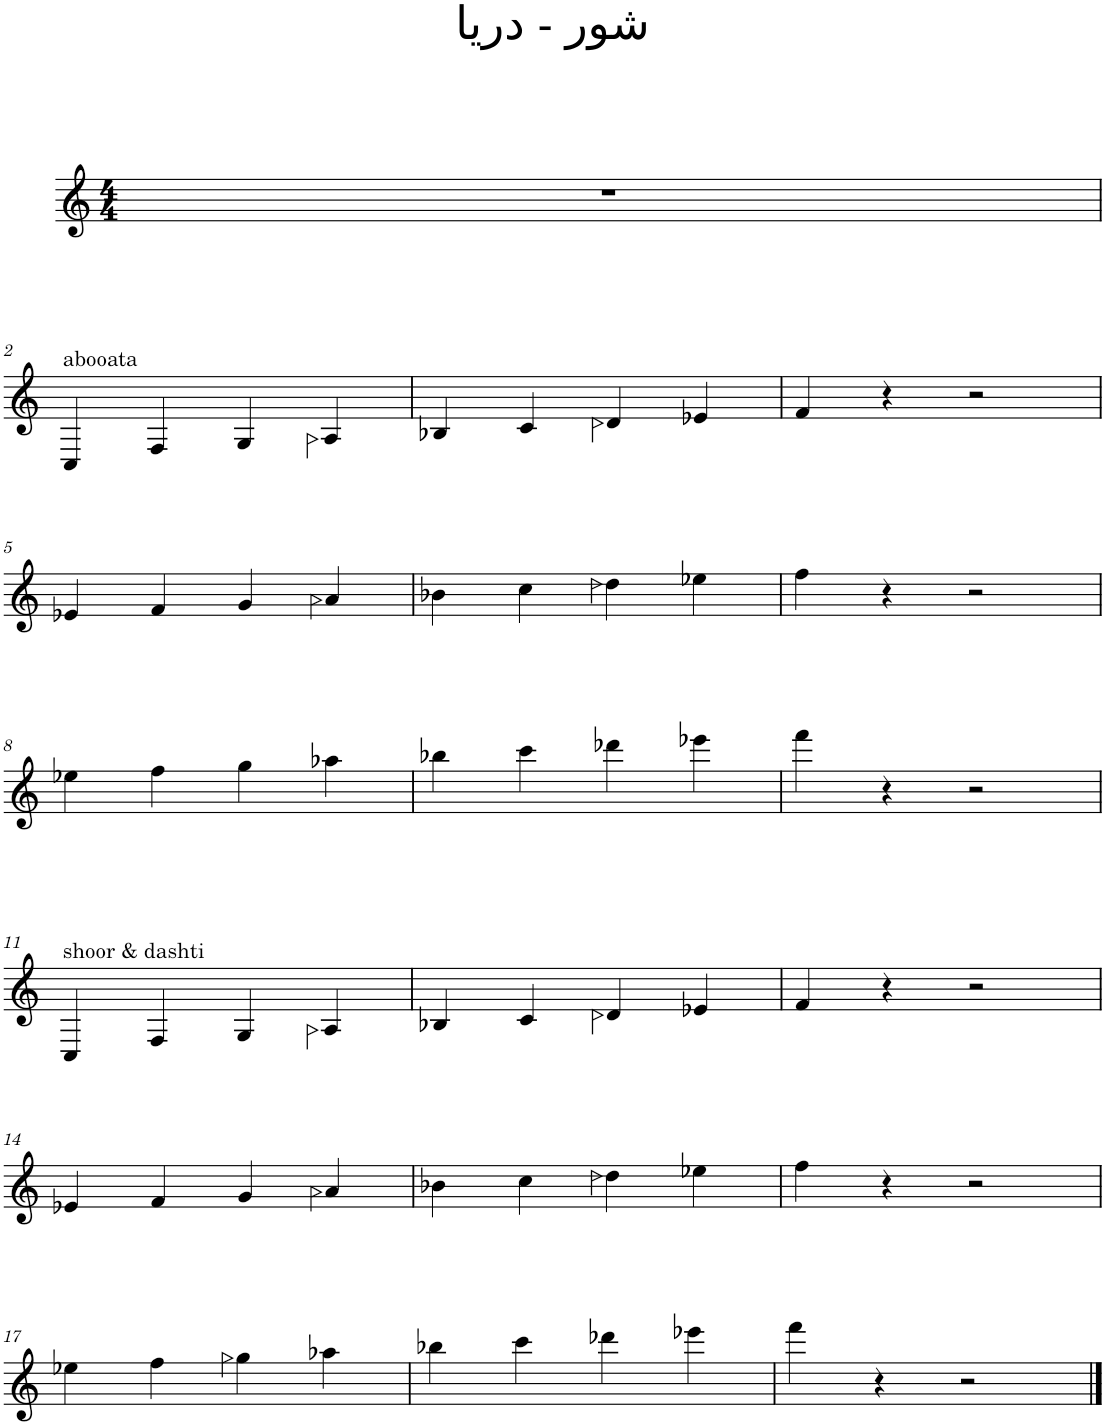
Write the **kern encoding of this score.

**kern
*part1
*staff1
*I"Oud
*I'O.
*clefG2
*Trd7c12
*k[]
*M4/4
=1
1r
!!LO:LB:g=z
=2
!LO:TX:a:t=abooata
4C/
4F/
4G/
4An/
=3
4B-X/
4c/
4dn/
4e-X/
=4
4f/
4r
2r
!!LO:LB:g=z
=5
4e-X/
4f/
4g/
4an/
=6
4b-X\
4cc\
4ddn\
4ee-X\
=7
4ff\
4r
2r
!!LO:LB:g=z
=8
4ee-X\
4ff\
4gg\
4aa-X\
=9
4bb-X\
4ccc\
4ddd-X\
4eee-X\
=10
4fff\
4r
2r
!!LO:LB:g=z
=11
!LO:TX:a:t=shoor & dashti
4C/
4F/
4G/
4An/
=12
4B-X/
4c/
4dn/
4e-X/
=13
4f/
4r
2r
!!LO:LB:g=z
=14
4e-X/
4f/
4g/
4an/
=15
4b-X\
4cc\
4ddn\
4ee-X\
=16
4ff\
4r
2r
!!LO:LB:g=z
=17
4ee-X\
4ff\
4ggn\
4aa-X\
=18
4bb-X\
4ccc\
4ddd-X\
4eee-X\
=19
4fff\
4r
2r
==
*-
